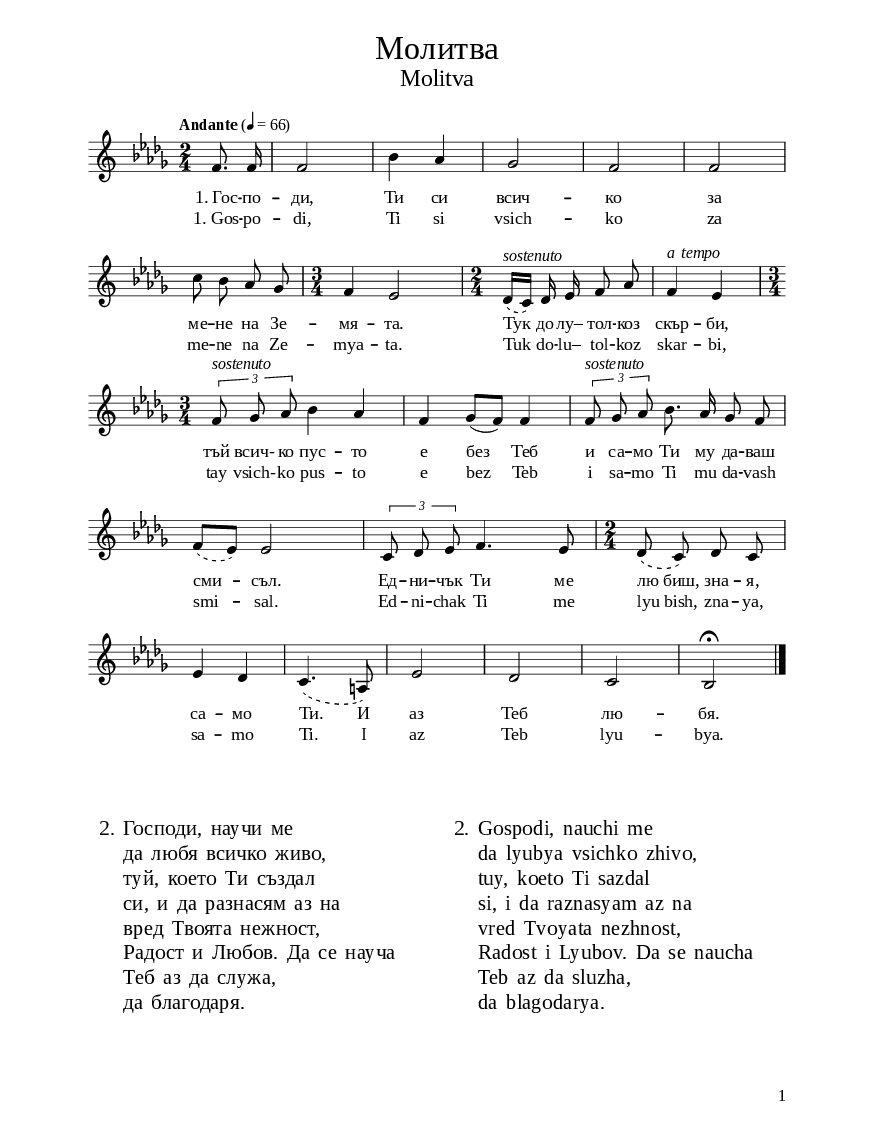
\version "2.24.0"

% include paper part and global functions
\include "include/globals.ily"

\bookpart {
  \label #'ref179
  \tocItem \markup "Молитва (Господи, Ти Си) – Molitva (Господи, Ти, Си) "
  \include "include/bookpart-paper.ily"
  \score {
    \include "include/score-layout.ily"

    \new Voice \absolute {
      \clef treble
      \key des \major
      \time 2/4
      \tempoFunc "Andante" 4 "66"
      \autoBeamOff
      \partial 4
      f'8.  f'16 | % 2
      f'2 | % 3
      bes'4  as'4 | % 4
      ges'2 | % 5
      f'2 | % 6
      f'2 \break | % 7
      c''8  bes'8  as'8  ges'8 | % 8
      \time 3/4  | % 8
      f'4  es'2 | % 9
      \time 2/4  | % 9

      \slurDashed  des'16^\markup { \italic {sostenuto} }  [(  
      c'16 )] \slurSolid 
      des'16  es'16
      f'8  as'8 |
      f'4 ^\markup{ \italic {a tempo} }  es'4 \break | % 11
      \time 3/4  | % 11
      \times 2/3  {
        f'8 ^\markup{ \italic {sostenuto} }  ges'8
        as'8
      }
      bes'4  as'4 | % 12
      f'4  ges'8 ( [  f'8 ) ]  f'4 | % 13
      \times 2/3  {
        f'8 ^\markup{ \italic {sostenuto} }  ges'8
        as'8
      }
      bes'8.  as'16  ges'8  f'8 \break | % 14
      \slurDashed  f'8 ( [ \slurSolid  es'8 ) ]  es'2
      | % 15

      \times 2/3  {
        c'8  des'8  es'8
      }
      f'4.  es'8 | % 16
      \time 2/4  | % 16
      \slurDashed  des'8 (  \slurSolid  c'8 )
      des'8  c'8 \break | % 17
      es'4  des'4 | % 18
      \slurDashed  c'4. ( \slurSolid  a8 ) | % 19
      es'2 |
      des'2 | % 21
      c'2 | % 22
      bes2 ^\fermata \bar "|."
    }

    \addlyrics {
      "1. Гос" -- по -- ди, Ти си всич -- ко
      за ме -- не на Зе -- мя -- та. Тук
      до -- лу– тол -- коз скър --
      би, тъй "всич-" -- ко пус -- то е
      без  Теб и са -- мо Ти му да
      -- ваш сми -- съл. Ед -- ни -- чък
      Ти ме лю_биш, зна -- я, са -- мо
      "Ти.        И" аз Теб лю -- бя.}
      \addlyrics {
        "1. Gos" -- po -- di, Ti si vsich -- ko
        za me -- ne na Ze -- mya -- ta. Tuk
        do -- lu– tol -- koz skar --
        bi, tay "vsich-" -- ko pus -- to e
        bez  Teb i sa -- mo Ti mu da
        -- vash smi -- sal. Ed -- ni -- chak
        Ti me lyu_bish, zna -- ya, sa -- mo
        "Ti.          I" az Teb lyu -- bya.}

        \header {
          title = \titleFunc "Молитва" "Molitva"
        }

        \midi{}

      } % score
      \markup \empty-two
      \markup \fontsize #bgCoupletFontSize {
        \hspace #1
        \override #`(baseline-skip . ,bgCoupletBaselineSkip)
        \column {
          \line {   2. Господи, научи ме}
          \line {   "   " да любя всичко живо,}
          \line {   "   " туй, което Ти създал}
          \line {   "   " си, и да разнасям аз на}
          \line {   "   "  вред Твоята нежност,}
          \line {   "   " Радост и Любов. Да се науча}
          \line {   "   "  Теб  аз да служа,}
          \line {   "   " да  благодаря.}
        }

        \hspace #5
        \override #`(baseline-skip . ,bgCoupletBaselineSkip)
        \column {
          \line {   2. Gospodi, nauchi me}
          \line {   "   "da lyubya vsichko zhivo,}
          \line {   "   "tuy, koeto Ti sazdal}
          \line {   "   "si, i da raznasyam az na}
          \line {   "   " vred Tvoyata nezhnost,}
          \line {   "   "Radost i Lyubov. Da se naucha}
          \line {   "   " Teb  az da sluzha,}
          \line {   "   "da  blagodarya.}
        } %column
      } % markup

      \pageBreak
      % include foreign translation(s) of the song
      \version "2.24.0"

\markup \fill-line { \fontsize #deTitleFontSize "Gebet" }
\markup \null
\markup \null
\markup \fontsize #deCoupletFontSize {
  \hspace #16
  \override #`(baseline-skip . ,deCoupletBaselineSkip)

  \column {
    \line { 1. Herr, du bist alles für mich,}

    \line { "   "hier unten – so viel Trauer,}

    \line { "   "alles ist so öde ohne Dich}

    \line { "   "und nur Du verleihst ihm Bedeutung.}

    \line { "   "Einzig Du liebst mich,}

    \line { "   "ich weiß, nur Du.}

    \line { "   "Ich liebe dich. }

    \line { " " }

    \line { 2. Herr, lehre mich,}

    \line { "   "alles Lebendige zu lieben,}

    \line { "   "das, was du geschaffen hast,}

    \line { "   "und dass ich überall deine Zartheit,}

    \line { "   "Freude und Liebe verbreite.}

    \line { "   "Möge ich lernen, }

    \line { "   "Dir zu dienen,}

    \line { "   "zu danken. }

  }
}

    } % bookpart

    % Più mosso
    %
